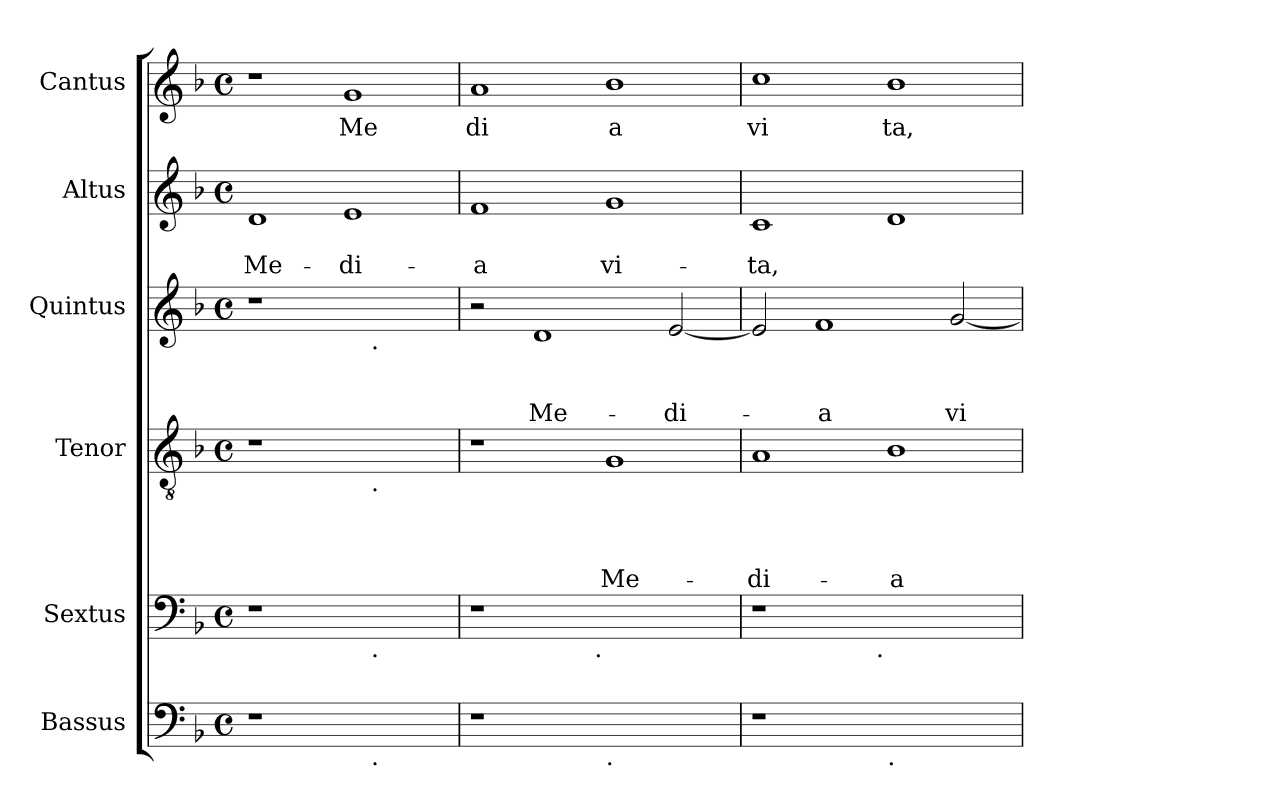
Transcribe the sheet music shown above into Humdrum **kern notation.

**kern	**kern	**kern	**text	**text	**text	**text	**kern	**text	**text	**text	**kern	**text	**text	**kern	**text
*part6	*part5	*part4	*part4	*part4	*part4	*part4	*part3	*part3	*part3	*part3	*part2	*part2	*part2	*part1	*part1
*staff6	*staff5	*staff4	*staff4	*staff4	*staff4	*staff4	*staff3	*staff3	*staff3	*staff3	*staff2	*staff2	*staff2	*staff1	*staff1
*I"Bassus	*I"Sextus	*I"Tenor	*	*	*	*	*I"Quintus	*	*	*	*I"Altus	*	*	*I"Cantus	*
*clefF4	*clefF4	*clefGv2	*	*	*	*	*clefG2	*	*	*	*clefG2	*	*	*clefG2	*
*k[b-]	*k[b-]	*k[b-]	*	*	*	*	*k[b-]	*	*	*	*k[b-]	*	*	*k[b-]	*
*F:	*F:	*F:	*	*	*	*	*F:	*	*	*	*F:	*	*	*F:	*
*M4/4	*M4/4	*M4/4	*	*	*	*	*M4/4	*	*	*	*M4/4	*	*	*M4/4	*
*met(c)	*met(c)	*met(c)	*	*	*	*	*met(c)	*	*	*	*met(c)	*	*	*met(c)	*
=1	=1	=1	=1	=1	=1	=1	=1	=1	=1	=1	=1	=1	=1	=1	=1
!	!	!	!	!	!	!	!	!	!	!	!	!	!LO:LY:b	!	!
1r	1r	1r	.	.	.	.	1r	.	.	.	1d	.	Me-	1r	.
!	!	!	!	!	!	!	!	!	!	!	!	!	!LO:LY:b	!	!LO:LY:b
8ryy	8ryy	8ryy	.	.	.	.	8ryy	.	.	.	1e	.	-di-	1g	Me
!	!	!	!	!	!	!	!LO:TX:b:t=.	!	!	!	!	!	!	!	!
!	!	!LO:TX:b:t=.	!	!	!	!	!	!	!	!	!	!	!	!	!
!	!LO:TX:b:t=.	!	!	!	!	!	!	!	!	!	!	!	!	!	!
!LO:TX:b:t=.	!	!	!	!	!	!	!	!	!	!	!	!	!	!	!
2..ryy	2..ryy	2..ryy	.	.	.	.	2..ryy	.	.	.	.	.	.	.	.
=2!	=2!	=2!	=2!	=2!	=2!	=2!	=2!	=2!	=2!	=2!	=2!	=2!	=2!	=2!	=2!
!	!	!	!	!	!	!	!	!	!	!	!	!	!LO:LY:b	!	!LO:LY:b
*	*^	*	*	*	*	*	*	*	*	*	*	*	*	*	*
1r	1r	2ryy	1r	.	.	.	.	2r	.	.	.	1f	.	-a	1a	di
!	!	!	!	!	!	!	!	!	!	!	!LO:LY:b	!	!	!	!	!
.	.	4...ryy	.	.	.	.	.	1d	.	.	Me-	.	.	.	.	.
!	!	!LO:TX:b:t=.	!	!	!	!	!	!	!	!	!	!	!	!	!	!
.	.	1ryy	.	.	.	.	.	.	.	.	.	.	.	.	.	.
!LO:TX:b:t=.	!	!	!	!	!	!	!	!	!	!	!	!	!	!	!	!
!	!	!	!	!	!	!	!LO:LY:b	!	!	!	!	!	!	!LO:LY:b	!	!LO:LY:b
1ryy	1ryy	.	1G	.	.	.	Me-	.	.	.	.	1g	.	vi-	1b-	a
!	!	!	!	!	!	!	!	!	!	!	!LO:LY:b	!	!	!	!	!
.	.	.	.	.	.	.	.	[<2e/	.	.	-di-	.	.	.	.	.
.	.	32ryy	.	.	.	.	.	.	.	.	.	.	.	.	.	.
=3!	=3!	=3!	=3!	=3!	=3!	=3!	=3!	=3!	=3!	=3!	=3!	=3!	=3!	=3!	=3!	=3!
!	!	!	!	!	!	!	!LO:LY:b	!	!	!	!	!	!	!LO:LY:b	!	!LO:LY:b
1r	1r	2ryy	1A	.	.	.	-di-	2e/]	.	.	.	1c	.	-ta,	1cc	vi
!	!	!	!	!	!	!	!	!	!	!	!LO:LY:b	!	!	!	!	!
.	.	4...ryy	.	.	.	.	.	1f	.	.	-a	.	.	.	.	.
!	!	!LO:TX:b:t=.	!	!	!	!	!	!	!	!	!	!	!	!	!	!
.	.	1ryy	.	.	.	.	.	.	.	.	.	.	.	.	.	.
!LO:TX:b:t=.	!	!	!	!	!	!	!	!	!	!	!	!	!	!	!	!
!	!	!	!	!	!	!	!LO:LY:b	!	!	!	!	!	!	!	!	!LO:LY:b
1ryy	1ryy	.	1B-	.	.	.	-a	.	.	.	.	1d	.	.	1b-	ta,
!	!	!	!	!	!	!	!	!	!	!	!LO:LY:b	!	!	!	!	!
.	.	.	.	.	.	.	.	[<2g/	.	.	vi-	.	.	.	.	.
.	.	32ryy	.	.	.	.	.	.	.	.	.	.	.	.	.	.
*	*v	*v	*	*	*	*	*	*	*	*	*	*	*	*	*	*
=!	=!	=!	=!	=!	=!	=!	=!	=!	=!	=!	=!	=!	=!	=!	=!
*-	*-	*-	*-	*-	*-	*-	*-	*-	*-	*-	*-	*-	*-	*-	*-
